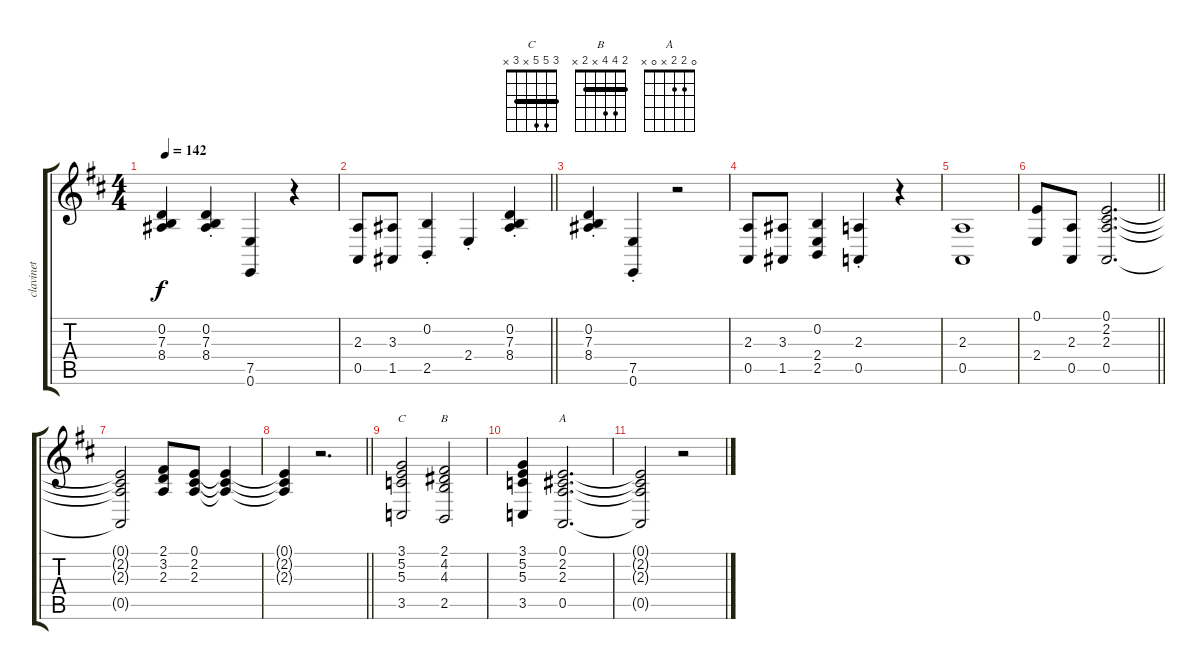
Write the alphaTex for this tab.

\track ("clavinet" "clavinet") {instrument clavinet}
\staff {score tabs}
\tuning (E4 B3 G3 D3 A2 E2) {hide}
\chord ("C" 3 5 5 x 3 x) {barre 3}
\chord ("B" 2 4 4 x 2 x) {barre 2}
\chord ("A" 0 2 2 x 0 x)
\ts (4 4)
\tempo 142
\clef g2
\ks d
(0.2 7.3 8.4).4{dy f} (0.2{st} 7.3{st} 8.4{st}).4 (7.5 0.6).4 r.4 |
\barLineRight lightlight
(2.3 0.5).8 (3.3 1.5).8 (0.2{st} 2.5{st}).4 2.4{st}.4 (0.2{st} 7.3{st} 8.4{st}).4 |
(0.2{st} 7.3{st} 8.4{st}).4 (7.5{st} 0.6{st}).4 r.2 |
(2.3 0.5).8 (3.3 1.5).8 (0.2 2.4 2.5).4 (2.3{st} 0.5{st}).4 r.4 |
(2.3 0.5).1 |
\barLineRight lightlight
(0.1 2.4).8 (2.3 0.5).8 (0.1 2.2 2.3 0.5).2{d} |
(0.1{t} 2.2{t} 2.3{t} 0.5{t}).2 (2.1 3.2 2.3).8 (0.1 2.2 2.3).8 (0.1{t} 2.2{t} 2.3{t}).4 |
\barLineRight lightlight
(0.1{t} 2.2{t} 2.3{t}).4 r.2{d} |
(3.1 5.2 5.3 3.5).2{ch "C"} (2.1 4.2 4.3 2.5).2{ch "B"} |
(3.1 5.2 5.3 3.5).4 (0.1 2.2 2.3 0.5).2{d ch "A"} |
(0.1{t} 2.2{t} 2.3{t} 0.5{t}).2 r.2
